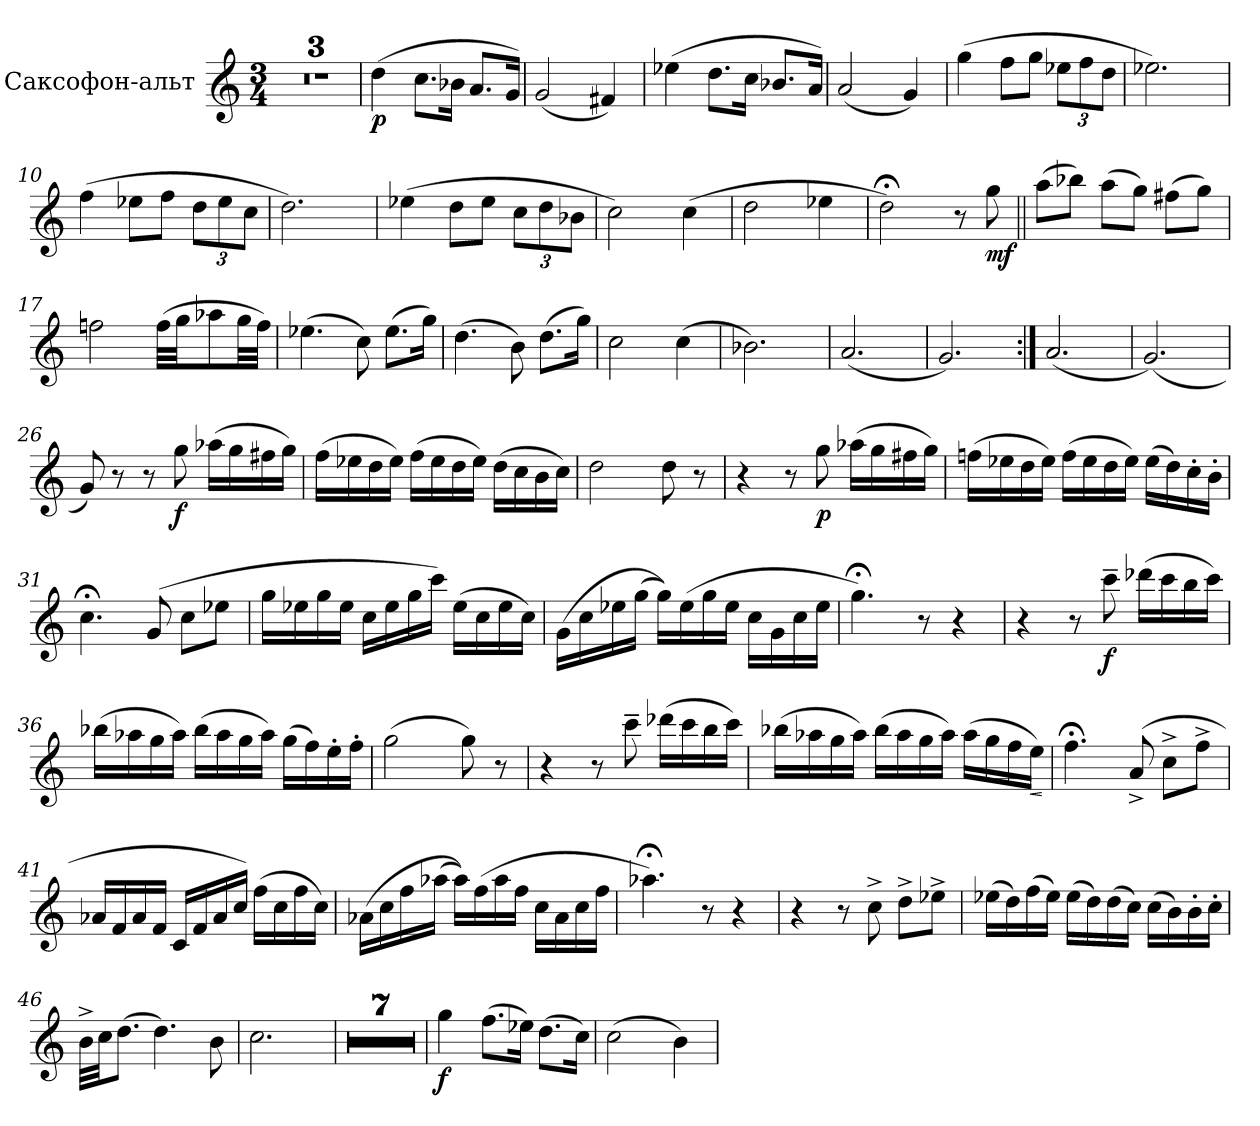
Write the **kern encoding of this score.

**kern	**dynam
*part1	*part1
*staff1	*staff1
*I"Саксофон-альт	*
*clefG2	*
*ITrd5c9	*
*k[b-e-a-]	*
*M3/4	*
*MM60	*
=1	=1
2.r	.
=2	=2
2.r	.
=3	=3
2.r	.
=4	=4
!	!LO:DY:b
(>4f\	p
8.e-\L	.
16d-X\Jk	.
8.c/L	.
16B-/Jk)	.
=5	=5
(<2B-/	.
4An/)	.
=6	=6
(>4g-X\	.
8.f\L	.
16e-\Jk	.
8.d-X/L	.
16c/Jk)	.
=7	=7
(<2c/	.
4B-/)	.
=8	=8
(>4b-\	.
8a-\L	.
8b-\J	.
*Xbrackettup	*
12g-X\L	.
12a-\	.
12f\J	.
!!LO:LB:g=z
=9	=9
2.g-X\)	.
=10	=10
(>4a-\	.
8g-X\L	.
8a-\J	.
12f\L	.
12g-\	.
12e-\J	.
=11	=11
2.f\)	.
=12	=12
(>4g-X\	.
8f\L	.
8g-\J	.
12e-\L	.
12f\	.
12d-X\J	.
=13	=13
2e-\)	.
(>4e-\	.
=14	=14
2f\	.
4g-X\	.
=15	=15
2f;<\)	.
8r	.
!	!LO:DY:b
8b-\	mf
!!LO:LB:g=z
=16||	=16||
(>8cc\L	.
8dd-X\J)	.
(>8cc\L	.
8b-\J)	.
(>8an\L	.
8b-\J)	.
=17	=17
2a-X\	.
(>32a-\LLL	.
32b-\JJ	.
8cc-X\	.
32b-\LL	.
32a-\JJJ)	.
=18	=18
(>4.g-X\	.
8e-\)	.
(>8.g-\L	.
16b-\Jk)	.
=19	=19
(>4.f\	.
8d\)	.
(>8.f\L	.
16b-\Jk)	.
=20	=20
2e-\	.
(>4e-\	.
=21	=21
2.d-X\)	.
=22	=22
(<2.c/	.
!!LO:LB:g=z
=23	=23
2.B-/)	.
=24:|!	=24:|!
(<2.c/	.
=25	=25
(<2.B-/)	.
=26	=26
8B-/)	.
8r	.
8r	.
!	!LO:DY:b
8b-\	f
(>16cc-X\LL	.
16b-\	.
16an\	.
16b-\JJ)	.
=27	=27
(>16a-\LL	.
16g-X\	.
16f\	.
16g-\JJ)	.
(>16a-\LL	.
16g-\	.
16f\	.
16g-\JJ)	.
(>16f\LL	.
16e-\	.
16d\	.
16e-\JJ)	.
=28	=28
2f\	.
8f\	.
8r	.
!!LO:LB:g=z
=29	=29
4r	.
8r	.
!	!LO:DY:b
8b-\	p
(>16cc-X\LL	.
16b-\	.
16an\	.
16b-\JJ)	.
=30	=30
(>16a-X\LL	.
16g-X\	.
16f\	.
16g-\JJ)	.
(>16a-\LL	.
16g-\	.
16f\	.
16g-\JJ)	.
(>16g-\LL	.
16f\)	.
16e-'\	.
16d'\JJ	.
=31	=31
4.e-;<\	.
(>8B-/	.
8e-\L	.
8g-X\J	.
!!LO:LB:g=z
=32	=32
16b-\LL	.
16g-X\	.
16b-\	.
16g-\JJ	.
16e-\LL	.
16g-\	.
16b-\	.
16ee-\JJ)	.
(>16g-\LL	.
16e-\	.
16g-\	.
16e-\JJ)	.
=33	=33
(>16B-\LL	.
16e-\	.
16g-X\	.
(>16b-\JJ	.
16b-\LL))	.
(>16g-\	.
16b-\	.
16g-\JJ	.
16e-\LL	.
16B-\	.
16e-\	.
16g-\JJ	.
=34	=34
4.b-;<\)	.
8r	.
4r	.
!!LO:LB:g=z
=35	=35
4r	.
8r	.
!	!LO:DY:b
8ee-~\	f
(>16ff-X\LL	.
16ee-\	.
16dd\	.
16ee-\JJ)	.
=36	=36
(>16dd-X\LL	.
16cc-X\	.
16b-\	.
16cc-\JJ)	.
(>16dd-\LL	.
16cc-\	.
16b-\	.
16cc-\JJ)	.
(>16b-\LL	.
16a-\)	.
16g'\	.
16a-'\JJ	.
=37	=37
(>2b-\	.
8b-\)	.
8r	.
!!LO:LB:g=z
=38	=38
4r	.
8r	.
8ee-~\	.
(>16ff-X\LL	.
16ee-\	.
16dd\	.
16ee-\JJ)	.
=39	=39
(>16dd-X\LL	.
16cc-X\	.
16b-\	.
16cc-\JJ)	.
(>16dd-\LL	.
16cc-\	.
16b-\	.
16cc-\JJ)	.
(>16cc-\LL	.
16b-\	.
16a-\	.
!	!LO:HP:b
16g\JJ)	<
.	[
=40	=40
4.a-;<\	.
(>8c^/	.
8e-^\L	.
8a-^\J	.
!!LO:LB:g=z
=41	=41
16c-X/LL	.
16A-/	.
16c-/	.
16A-/JJ	.
16E-/LL	.
16A-/	.
16c-/	.
16e-/JJ)	.
(>16a-\LL	.
16e-\	.
16a-\	.
16e-\JJ)	.
=42	=42
(>16c-X\LL	.
16e-\	.
16a-\	.
(>16cc-X\JJ	.
16cc-\LL))	.
(>16a-\	.
16cc-\	.
16a-\JJ	.
16e-\LL	.
16c-\	.
16e-\	.
16a-\JJ	.
=43	=43
4.cc-X;<\)	.
8r	.
4r	.
=44	=44
4r	.
8r	.
8e-^\	.
8f^\L	.
8g-X^\J	.
!!LO:LB:g=z
=45	=45
(>16g-X\LL	.
16f\)	.
(>16a-\	.
16g-\JJ)	.
(>16g-\LL	.
16f\)	.
(>16f\	.
16e-\JJ)	.
(>16e-\LL	.
16d\)	.
16d'\	.
16e-'\JJ	.
=46	=46
32d^\LLL	.
32e-\JJ	.
(>8.f\J	.
4.f\)	.
8d\	.
=47	=47
2.e-\	.
=48	=48
2.r	.
=49	=49
2.r	.
=50	=50
2.r	.
=51	=51
2.r	.
=52	=52
2.r	.
=53	=53
2.r	.
!!LO:PB:g=z
=54	=54
2.r	.
=55	=55
!	!LO:DY:b
4b-\	f
(>8.a-\L	.
16g-X\Jk)	.
(>8.f\L	.
16e-\Jk)	.
=56	=56
(>2e-\	.
4d\)	.
=	=
*-	*-
